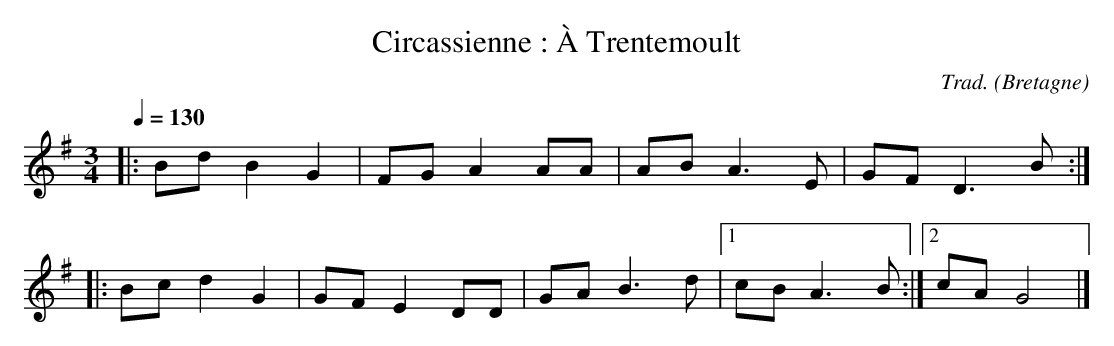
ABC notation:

X:1
T:Circassienne : À Trentemoult
C:Trad.
O:Bretagne
M:3/4
L:1/8
Q:1/4=130
K:G
|: Bd B2 G2 | FG A2 AA | AB A3 E | GF D3 B ::
Bc d2 G2 | GF E2 DD | GA B3 d |1 cB A3 B :|2 cA G4 |]
